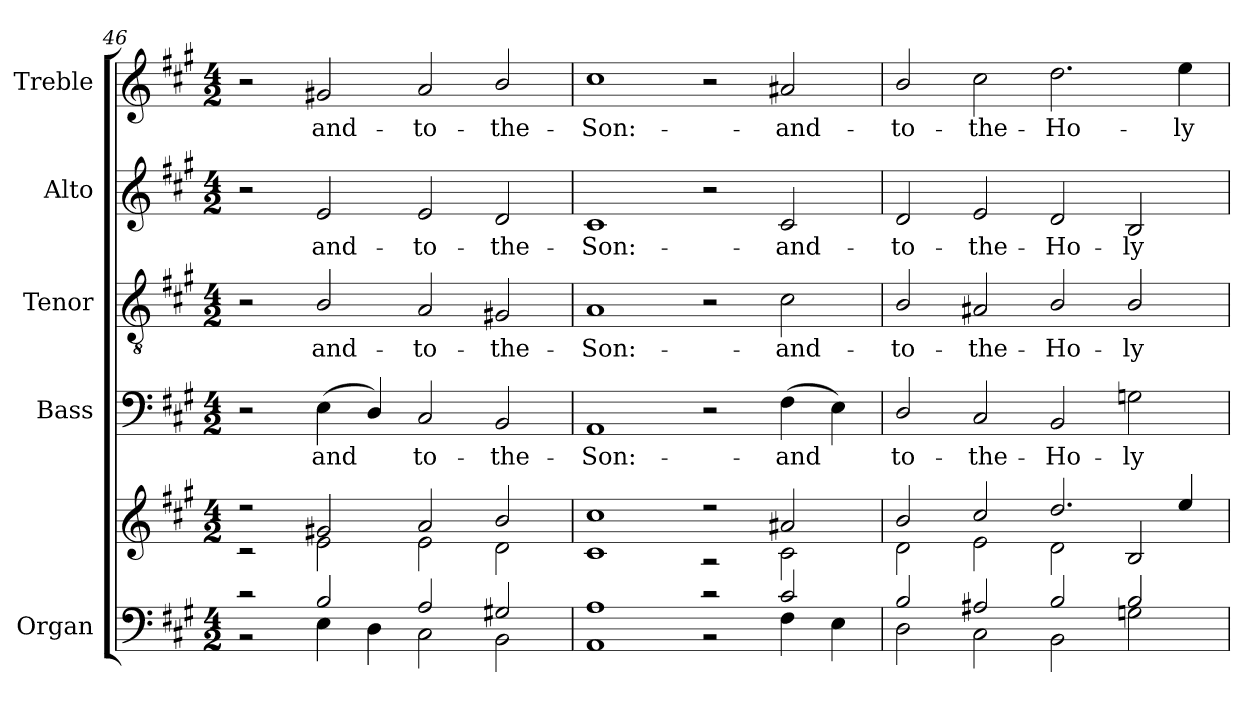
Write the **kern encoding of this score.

**kern	**kern	**kern	**text	**kern	**text	**kern	**text	**kern	**text
*part5	*part5	*part4	*part4	*part3	*part3	*part2	*part2	*part1	*part1
*staff6	*staff5	*staff4	*staff4	*staff3	*staff3	*staff2	*staff2	*staff1	*staff1
*I"Organ	*	*I"Bass	*	*I"Tenor	*	*I"Alto	*	*I"Treble	*
*I'Org.	*	*I'B.	*	*I'T.	*	*I'A.	*	*I'Tr.	*
*clefF4	*clefG2	*clefF4	*	*clefGv2	*	*clefG2	*	*clefG2	*
*	*	*	*	*ITrd7c12	*	*	*	*	*
*k[f#c#g#]	*k[f#c#g#]	*k[f#c#g#]	*	*k[f#c#g#]	*	*k[f#c#g#]	*	*k[f#c#g#]	*
*A:	*A:	*A:	*	*A:	*	*A:	*	*A:	*
*M4/2	*M4/2	*M4/2	*	*M4/2	*	*M4/2	*	*M4/2	*
=46	=46	=46	=46	=46	=46	=46	=46	=46	=46
*^	*^	*	*	*	*	*	*	*	*
2r	2r	2r	2r	2r	.	2r	.	2r	.	2r	.
!	!	!	!	!	!LO:LY:b:color=#000000	!	!	!	!	!	!
!	!	!	!	!	!	!	!LO:LY:b:color=#000000	!	!	!	!
!	!	!	!	!	!	!	!	!	!LO:LY:b:color=#000000	!	!
!	!	!	!	!	!	!	!	!	!	!	!LO:LY:b:color=#000000
2Bi/	4Ei\	2g#Xi/	2ei\	(4Ei\	-and	2BBi/	-and-	2ei/	-and-	2g#Xi/	-and-
.	4Di\	.	.	4Di/)	.	.	.	.	.	.	.
!	!	!	!	!	!LO:LY:b:color=#000000	!	!	!	!	!	!
!	!	!	!	!	!	!	!LO:LY:b:color=#000000	!	!	!	!
!	!	!	!	!	!	!	!	!	!LO:LY:b:color=#000000	!	!
!	!	!	!	!	!	!	!	!	!	!	!LO:LY:b:color=#000000
2Ai/	2C#i\	2ai/	2ei\	2C#i/	to-	2AAi/	-to-	2ei/	-to-	2ai/	-to-
!	!	!	!	!	!LO:LY:b:color=#000000	!	!	!	!	!	!
!	!	!	!	!	!	!	!LO:LY:b:color=#000000	!	!	!	!
!	!	!	!	!	!	!	!	!	!LO:LY:b:color=#000000	!	!
!	!	!	!	!	!	!	!	!	!	!	!LO:LY:b:color=#000000
2G#Xi/	2BBi\	2bi/	2di\	2BBi/	-the-	2GG#Xi/	-the-	2di/	-the-	2bi/	-the-
=47	=47	=47	=47	=47	=47	=47	=47	=47	=47	=47	=47
!	!	!	!	!	!LO:LY:b:color=#000000	!	!	!	!	!	!
!	!	!	!	!	!	!	!LO:LY:b:color=#000000	!	!	!	!
!	!	!	!	!	!	!	!	!	!LO:LY:b:color=#000000	!	!
!	!	!	!	!	!	!	!	!	!	!	!LO:LY:b:color=#000000
1Ai	1AAi	1cc#i	1c#i	1AAi	-Son:-	1AAi	-Son:-	1c#i	-Son:-	1cc#i	-Son:-
2r	2r	2r	2r	2r	.	2r	.	2r	.	2r	.
!	!	!	!	!	!LO:LY:b:color=#000000	!	!	!	!	!	!
!	!	!	!	!	!	!	!LO:LY:b:color=#000000	!	!	!	!
!	!	!	!	!	!	!	!	!	!LO:LY:b:color=#000000	!	!
!	!	!	!	!	!	!	!	!	!	!	!LO:LY:b:color=#000000
2c#i/	4F#i\	2a#Xi/	2c#i\	(4F#i\	-and	2C#i\	-and-	2c#i/	-and-	2a#Xi/	-and-
.	4Ei\	.	.	4Ei\)	.	.	.	.	.	.	.
!!LO:PB:g=z
=48	=48	=48	=48	=48	=48	=48	=48	=48	=48	=48	=48
!	!	!	!	!	!LO:LY:b:color=#000000	!	!	!	!	!	!
!	!	!	!	!	!	!	!LO:LY:b:color=#000000	!	!	!	!
!	!	!	!	!	!	!	!	!	!LO:LY:b:color=#000000	!	!
!	!	!	!	!	!	!	!	!	!	!	!LO:LY:b:color=#000000
2Bi/	2Di\	2bi/	2di\	2Di/	to-	2BBi/	-to-	2di/	-to-	2bi/	-to-
!	!	!	!	!	!LO:LY:b:color=#000000	!	!	!	!	!	!
!	!	!	!	!	!	!	!LO:LY:b:color=#000000	!	!	!	!
!	!	!	!	!	!	!	!	!	!LO:LY:b:color=#000000	!	!
!	!	!	!	!	!	!	!	!	!	!	!LO:LY:b:color=#000000
2A#Xi/	2C#i\	2cc#i/	2ei\	2C#i/	-the-	2AA#Xi/	-the-	2ei/	-the-	2cc#i\	-the-
!	!	!	!	!	!LO:LY:b:color=#000000	!	!	!	!	!	!
!	!	!	!	!	!	!	!LO:LY:b:color=#000000	!	!	!	!
!	!	!	!	!	!	!	!	!	!LO:LY:b:color=#000000	!	!
!	!	!	!	!	!	!	!	!	!	!	!LO:LY:b:color=#000000
2Bi/	2BBi\	2.ddi/	2di\	2BBi/	-Ho-	2BBi/	-Ho-	2di/	-Ho-	2.ddi\	-Ho-
!	!	!	!	!	!LO:LY:b:color=#000000	!	!	!	!	!	!
!	!	!	!	!	!	!	!LO:LY:b:color=#000000	!	!	!	!
!	!	!	!	!	!	!	!	!	!LO:LY:b:color=#000000	!	!
2Bi/	2Gni\	.	2Bi/	2Gni\	-ly-	2BBi/	-ly-	2Bi/	-ly-	.	.
!	!	!	!	!	!	!	!	!	!	!	!LO:LY:b:color=#000000
.	.	4eei/	.	.	.	.	.	.	.	4eei\	-ly-
*v	*v	*	*	*	*	*	*	*	*	*	*
*	*v	*v	*	*	*	*	*	*	*	*
=	=	=	=	=	=	=	=	=	=
*-	*-	*-	*-	*-	*-	*-	*-	*-	*-
